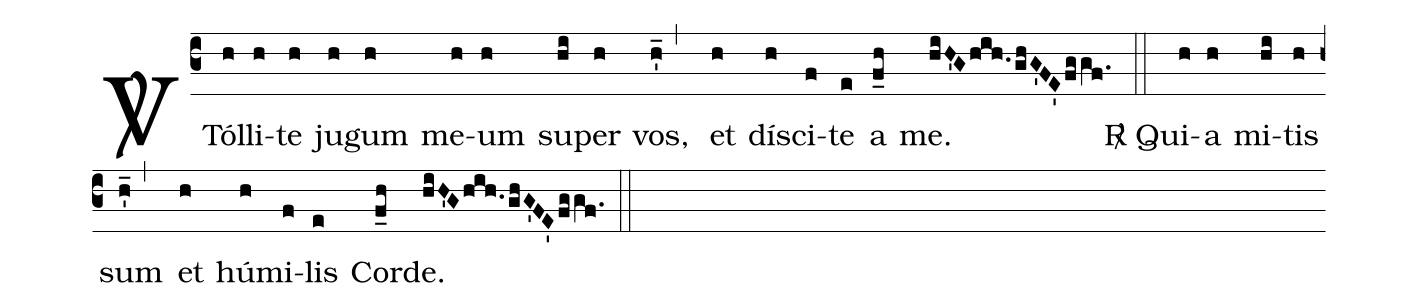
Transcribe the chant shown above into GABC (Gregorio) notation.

def-m1:\ifx\vrlinebreak\undefined\else\if\vrlinebreak T;
def-m2:\fi\fi;
%%
% The syntax in this part is called gabc. Please refer to http://home.gna.org/gregorio/gabc/#basis

(c3)<sp>V/</sp>~Tól(h)li(h)te(h) ju(h)gum(h) me(h)um(h) su(hi)per(h) vos,(h'_,) et(h) dí(h)sci(f)te(e) a(f_h) me.(hiH'G/hih.ghG'FE'fg/gf.) (::[em1]Z[em2])
<sp>R/</sp>~Qui(h)a(h) mi(hi)tis(h) sum(h'_,) et(h) hú(h)mi(f)lis(e) Cor(f_h)de.(hiH'G/hih.ghG'FE'fg/gf.) (::)
